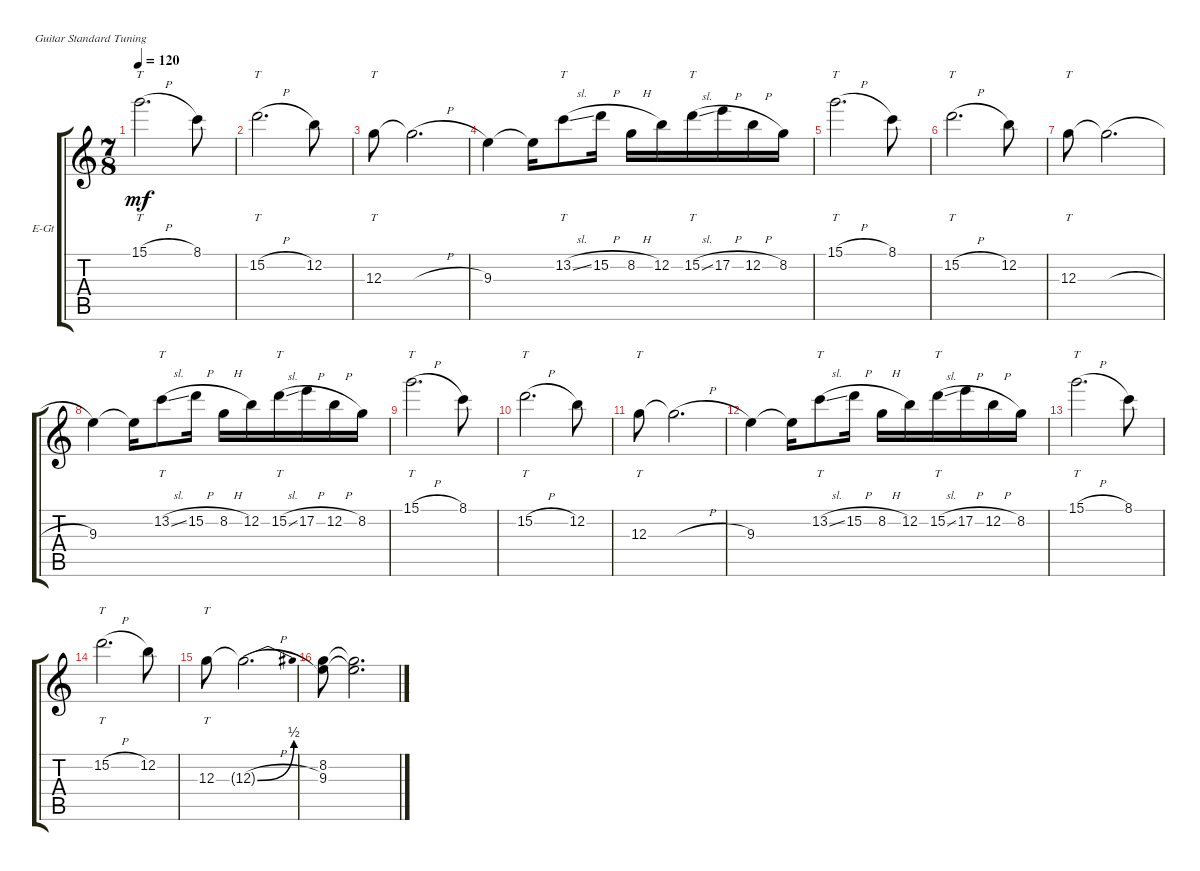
\defaultSystemsLayout 4
\bracketExtendMode groupsimilarinstruments
\firstSystemTrackNameOrientation horizontal
\otherSystemsTrackNameOrientation horizontal
\track ("Electric Guitar (Left)" "E-Gt") {instrument electricguitarclean}
\staff {score tabs}
\tuning (E4 B3 G3 D3 A2 E2)
\ts (7 8)
\tempo 120
\clef g2
\ks c
15.1{h}.2{tt d dy mf} 8.1.8 |
15.2{h}.2{tt d} 12.2.8 |
12.3.8{tt} 12.3{h t}.2{d} |
9.3.4 9.3{t}.16 13.2{sl}.8{tt} 15.2{h}.16 8.2{h}.16 12.2.16 15.2{sl}.16{tt} 17.2{h}.16 12.2{h}.16 8.2.16 |
15.1{h}.2{tt d} 8.1.8 |
15.2{h}.2{tt d} 12.2.8 |
12.3.8{tt} 12.3{h t}.2{d} |
9.3.4 9.3{t}.16 13.2{sl}.8{tt} 15.2{h}.16 8.2{h}.16 12.2.16 15.2{sl}.16{tt} 17.2{h}.16 12.2{h}.16 8.2.16 |
15.1{h}.2{tt d} 8.1.8 |
15.2{h}.2{tt d} 12.2.8 |
12.3.8{tt} 12.3{h t}.2{d} |
9.3.4 9.3{t}.16 13.2{sl}.8{tt} 15.2{h}.16 8.2{h}.16 12.2.16 15.2{sl}.16{tt} 17.2{h}.16 12.2{h}.16 8.2.16 |
15.1{h}.2{tt d} 8.1.8 |
15.2{h}.2{tt d} 12.2.8 |
12.3.8{tt} 12.3{be (bend 0 0 40.199999999999996 2) h t}.2{d} |
(9.3 8.2).8 (9.3{t} 8.2{t}).2{d}
